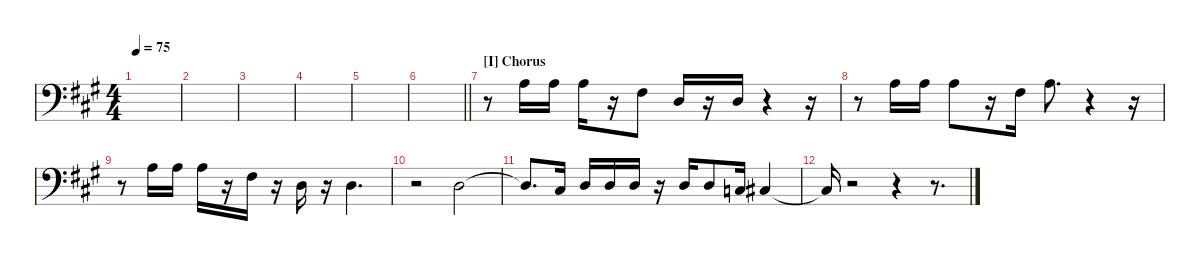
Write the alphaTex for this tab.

\hideDynamics
\bracketExtendMode nobrackets
\singleTrackTrackNamePolicy hidden
\multiTrackTrackNamePolicy hidden
\otherSystemsTrackNameOrientation horizontal
\track ("Baritone Voice" "Singer") {mute instrument voiceoohs}
\staff {score}
\tuning (E4 B3 G3 D3 A2 E2)
\ts (4 4)
\tempo 75
\clef f4
\ks a
|
|
|
|
|
\barLineRight lightlight
|
\section ("I" "Chorus")
r.8{beam Down} 2.3{acc forcenatural}.16{beam Down} 2.3{acc forcenatural}.16{beam Down} 2.3{acc forcenatural}.16{beam Down} r.16{beam Down} 4.4{acc #}.8{beam Down} 0.4{acc forcenatural}.16{beam Up} r.16{beam Up} 0.4{acc forcenatural}.16{beam Up} r.4{beam Up} r.16{beam Up} |
r.8{beam Down} 2.3{acc forcenatural}.16{beam Down} 2.3{acc forcenatural}.16{beam Down} 2.3{acc forcenatural}.8{beam Down} r.16{beam Down} 4.4{acc #}.16{beam Down} 2.3{acc forcenatural}.8{d beam Down} r.4{beam Down} r.16{beam Down} |
r.8{beam Down} 2.3{acc forcenatural}.16{beam Down} 2.3{acc forcenatural}.16{beam Down} 2.3{acc forcenatural}.16{beam Down} r.16{beam Down} 4.4{acc #}.16{beam Down} r.16{beam Down} 0.4{acc forcenatural}.16{beam Down} r.16{beam Down} 0.4{acc forcenatural}.4{d beam Down} |
r.2{beam Down} 0.4{acc forcenatural}.2{beam Down} |
0.4{t acc forcenatural}.8{d beam Up} 4.5{acc #}.16{beam Up} 0.4{acc forcenatural}.16{beam Up} 0.4{acc forcenatural}.16{beam Up} 0.4{acc forcenatural}.16{beam Up} r.16{beam Up} 0.4{acc forcenatural}.16{beam Up} 0.4{acc forcenatural}.8{beam Up} 3.5{acc forcenatural}.16{beam Up} 4.5{acc #}.4{beam Up} |
4.5{t acc #}.16{beam Up} r.2{beam Up} r.4{beam Up} r.8{d beam Up}
